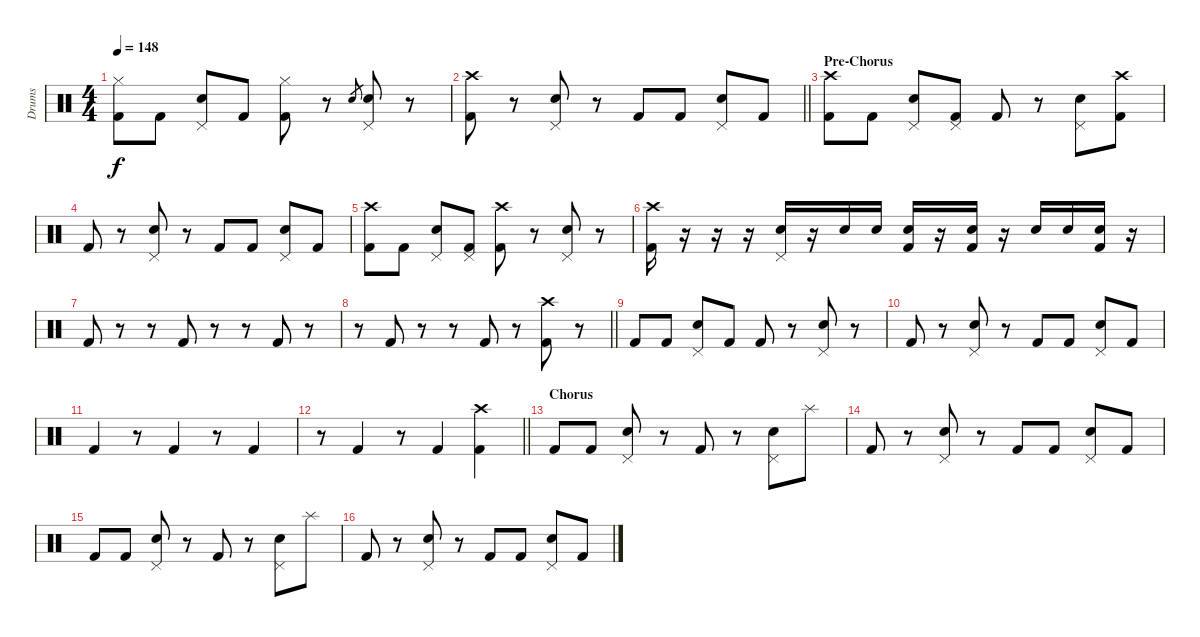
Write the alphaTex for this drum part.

\track ("Drums" "Drums") {instrument percussion}
\staff {score}
\articulation defaults
\ts (4 4)
\tempo 148
\clef neutral
\ks c
("Hi-Hat (closed)" "Kick (hit) 2").8{dy f} "Kick (hit) 2".8 ("Pedal Hi-Hat (hit)" "Snare (hit) 2").8 "Kick (hit) 2".8 ("Hi-Hat (closed)" "Kick (hit) 2").8 r.8 "Snare (hit) 2".8{gr} ("Pedal Hi-Hat (hit)" "Snare (hit) 2").8 r.8 |
\barLineRight lightlight
("Crash high (hit)" "Kick (hit) 2").8 r.8 ("Pedal Hi-Hat (hit)" "Snare (hit) 2").8 r.8 "Kick (hit) 2".8 "Kick (hit) 2".8 ("Pedal Hi-Hat (hit)" "Snare (hit) 2").8 "Kick (hit) 2".8 |
\section ("" "Pre-Chorus")
("Crash high (hit)" "Kick (hit) 2").8 "Kick (hit) 2".8 ("Pedal Hi-Hat (hit)" "Snare (hit) 2").8 ("Pedal Hi-Hat (hit)" "Kick (hit) 2").8 "Kick (hit) 2".8 r.8 ("Pedal Hi-Hat (hit)" "Snare (hit) 2").8 ("Crash high (hit)" "Kick (hit) 2").8 |
"Kick (hit) 2".8 r.8 ("Pedal Hi-Hat (hit)" "Snare (hit) 2").8 r.8 "Kick (hit) 2".8 "Kick (hit) 2".8 ("Pedal Hi-Hat (hit)" "Snare (hit) 2").8 "Kick (hit) 2".8 |
("Crash high (hit)" "Kick (hit) 2").8 "Kick (hit) 2".8 ("Pedal Hi-Hat (hit)" "Snare (hit) 2").8 ("Pedal Hi-Hat (hit)" "Kick (hit) 2").8 ("Crash high (hit)" "Kick (hit) 2").8 r.8 ("Pedal Hi-Hat (hit)" "Snare (hit) 2").8 r.8 |
("Crash high (hit)" "Kick (hit) 2").16 r.16 r.16 r.16 ("Pedal Hi-Hat (hit)" "Electric Snare (hit)").16 r.16 "Electric Snare (hit)".16 "Electric Snare (hit)".16 ("Electric Snare (hit)" "Kick (hit) 2").16 r.16 ("Electric Snare (hit)" "Kick (hit) 2").16 r.16 "Electric Snare (hit)".16 "Electric Snare (hit)".16 ("Electric Snare (hit)" "Kick (hit) 2").16 r.16 |
"Kick (hit) 2".8 r.8 r.8 "Kick (hit) 2".8 r.8 r.8 "Kick (hit) 2".8 r.8 |
\barLineRight lightlight
r.8 "Kick (hit) 2".8 r.8 r.8 "Kick (hit) 2".8 r.8 ("Crash high (hit)" "Kick (hit) 2").8 r.8 |
"Kick (hit) 2".8 "Kick (hit) 2".8 ("Pedal Hi-Hat (hit)" "Snare (hit) 2").8 "Kick (hit) 2".8 "Kick (hit) 2".8 r.8 ("Pedal Hi-Hat (hit)" "Snare (hit) 2").8 r.8 |
"Kick (hit) 2".8 r.8 ("Pedal Hi-Hat (hit)" "Snare (hit) 2").8 r.8 "Kick (hit) 2".8 "Kick (hit) 2".8 ("Pedal Hi-Hat (hit)" "Snare (hit) 2").8 "Kick (hit) 2".8 |
"Kick (hit) 2".4 r.8 "Kick (hit) 2".4 r.8 "Kick (hit) 2".4 |
\barLineRight lightlight
r.8 "Kick (hit) 2".4 r.8 "Kick (hit) 2".4 ("Crash high (hit)" "Kick (hit) 2").4 |
\section ("" "Chorus")
"Kick (hit) 2".8 "Kick (hit) 2".8 ("Pedal Hi-Hat (hit)" "Snare (hit) 2").8 r.8 "Kick (hit) 2".8 r.8 ("Pedal Hi-Hat (hit)" "Snare (hit) 2").8 "Splash (hit)".8 |
"Kick (hit) 2".8 r.8 ("Pedal Hi-Hat (hit)" "Snare (hit) 2").8 r.8 "Kick (hit) 2".8 "Kick (hit) 2".8 ("Pedal Hi-Hat (hit)" "Snare (hit) 2").8 "Kick (hit) 2".8 |
"Kick (hit) 2".8 "Kick (hit) 2".8 ("Pedal Hi-Hat (hit)" "Snare (hit) 2").8 r.8 "Kick (hit) 2".8 r.8 ("Pedal Hi-Hat (hit)" "Snare (hit) 2").8 "Splash (hit)".8 |
"Kick (hit) 2".8 r.8 ("Pedal Hi-Hat (hit)" "Snare (hit) 2").8 r.8 "Kick (hit) 2".8 "Kick (hit) 2".8 ("Pedal Hi-Hat (hit)" "Snare (hit) 2").8 "Kick (hit) 2".8
